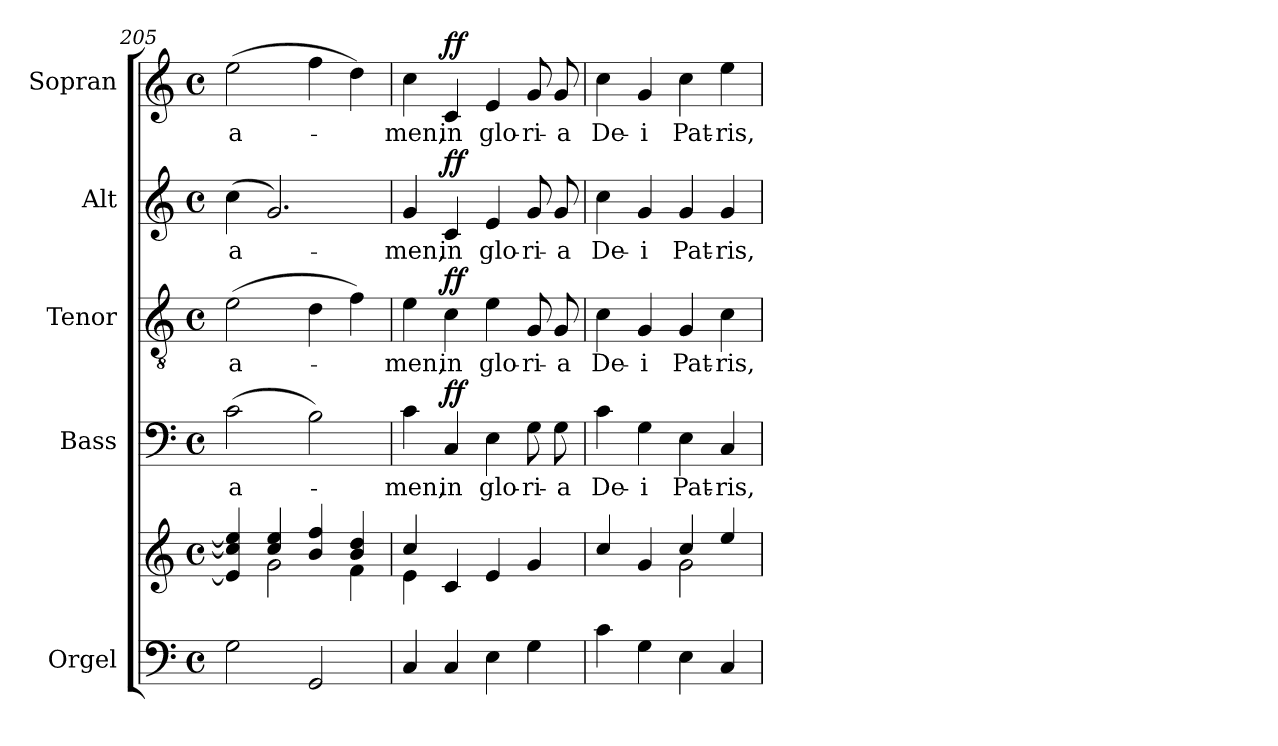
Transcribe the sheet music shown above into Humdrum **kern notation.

**kern	**kern	**kern	**text	**dynam	**kern	**text	**dynam	**kern	**text	**dynam	**kern	**text	**dynam
*part5	*part5	*part4	*part4	*part4	*part3	*part3	*part3	*part2	*part2	*part2	*part1	*part1	*part1
*staff6	*staff5	*staff4	*staff4	*staff4	*staff3	*staff3	*staff3	*staff2	*staff2	*staff2	*staff1	*staff1	*staff1
*I"Orgel	*	*I"Bass	*	*	*I"Tenor	*	*	*I"Alt	*	*	*I"Sopran	*	*
*I'Org.	*	*I'B.	*	*	*I'T.	*	*	*I'A.	*	*	*I'S.	*	*
*clefF4	*clefG2	*clefF4	*	*	*clefGv2	*	*	*clefG2	*	*	*clefG2	*	*
*k[]	*k[]	*k[]	*	*	*k[]	*	*	*k[]	*	*	*k[]	*	*
*C:	*C:	*C:	*	*	*C:	*	*	*C:	*	*	*C:	*	*
*M4/4	*M4/4	*M4/4	*	*	*M4/4	*	*	*M4/4	*	*	*M4/4	*	*
*met(c)	*met(c)	*met(c)	*	*	*met(c)	*	*	*met(c)	*	*	*met(c)	*	*
=205	=205	=205	=205	=205	=205	=205	=205	=205	=205	=205	=205	=205	=205
*	*^	*	*	*	*	*	*	*	*	*	*	*	*
!	!	!	!	!LO:LY:b	!	!	!LO:LY:b	!	!	!LO:LY:b	!	!	!LO:LY:b	!
2G\	4e/] 4cc/] 4ee/]	4ryy	(>2c\	a-	.	(>2e\	a-	.	(>4cc\	a-	.	(>2ee\	a-	.
.	4cc/ 4ee/	2g\	.	.	.	.	.	.	2.g/)	.	.	.	.	.
2GG/	4b/ 4ff/	.	2B\)	.	.	4d\	.	.	.	.	.	4ff\	.	.
.	4b/ 4dd/	4f\	.	.	.	4f\)	.	.	.	.	.	4dd\)	.	.
!!LO:LB:g=z
=206	=206	=206	=206	=206	=206	=206	=206	=206	=206	=206	=206	=206	=206	=206
!	!	!	!	!LO:LY:b	!	!	!LO:LY:b	!	!	!LO:LY:b	!	!	!LO:LY:b	!
4C/	4cc/	4e\	4c\	-men,	.	4e\	-men,	.	4g/	-men,	.	4cc\	-men,	.
!	!	!	!	!LO:LY:b	!LO:DY:a	!	!LO:LY:b	!LO:DY:a	!	!LO:LY:b	!LO:DY:a	!	!LO:LY:b	!LO:DY:a
4C/	4c/	4ryy	4C/	in	ff	4c\	in	ff	4c/	in	ff	4c/	in	ff
!	!	!	!	!LO:LY:b	!	!	!LO:LY:b	!	!	!LO:LY:b	!	!	!LO:LY:b	!
4E\	4e/	2ryy	4E\	glo-	.	4e\	glo-	.	4e/	glo-	.	4e/	glo-	.
!	!	!	!	!LO:LY:b	!	!	!LO:LY:b	!	!	!LO:LY:b	!	!	!LO:LY:b	!
4G\	4g/	.	8G\	-ri-	.	8G/	-ri-	.	8g/	-ri-	.	8g/	-ri-	.
!	!	!	!	!LO:LY:b	!	!	!LO:LY:b	!	!	!LO:LY:b	!	!	!LO:LY:b	!
.	.	.	8G\	-a	.	8G/	-a	.	8g/	-a	.	8g/	-a	.
=207	=207	=207	=207	=207	=207	=207	=207	=207	=207	=207	=207	=207	=207	=207
!	!	!	!	!LO:LY:b	!	!	!LO:LY:b	!	!	!LO:LY:b	!	!	!LO:LY:b	!
4c\	4cc/	2ryy	4c\	De-	.	4c\	De-	.	4cc\	De-	.	4cc\	De-	.
!	!	!	!	!LO:LY:b	!	!	!LO:LY:b	!	!	!LO:LY:b	!	!	!LO:LY:b	!
4G\	4g/	.	4G\	-i	.	4G/	-i	.	4g/	-i	.	4g/	-i	.
!	!	!	!	!LO:LY:b	!	!	!LO:LY:b	!	!	!LO:LY:b	!	!	!LO:LY:b	!
4E\	4cc/	2g\	4E\	Pat-	.	4G/	Pat-	.	4g/	Pat-	.	4cc\	Pat-	.
!	!	!	!	!LO:LY:b	!	!	!LO:LY:b	!	!	!LO:LY:b	!	!	!LO:LY:b	!
4C/	4ee/	.	4C/	-ris,	.	4c\	-ris,	.	4g/	-ris,	.	4ee\	-ris,	.
*	*v	*v	*	*	*	*	*	*	*	*	*	*	*	*
=	=	=	=	=	=	=	=	=	=	=	=	=	=
*-	*-	*-	*-	*-	*-	*-	*-	*-	*-	*-	*-	*-	*-
